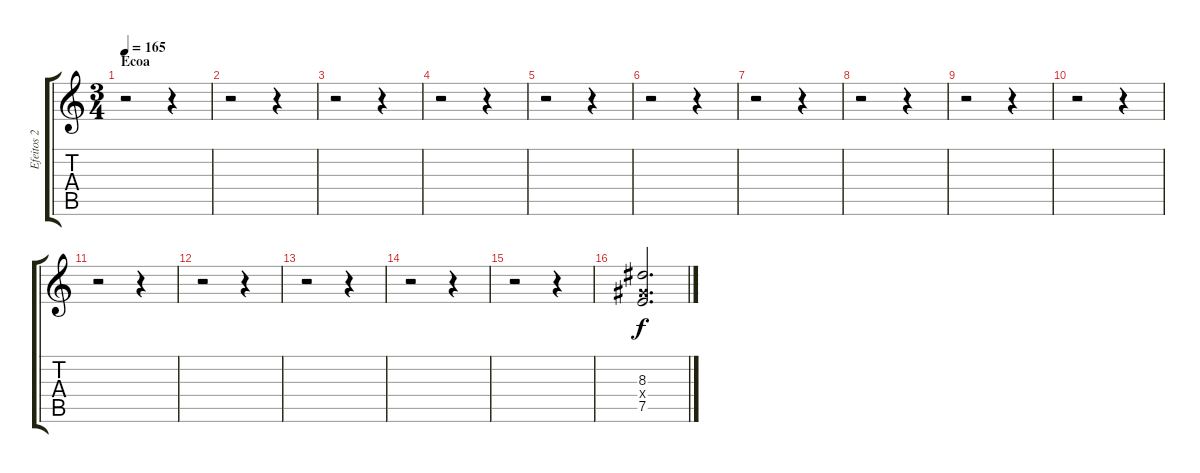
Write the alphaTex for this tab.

\track ("Efeitos 2" "Efeitos 2") {instrument distortionguitar}
\staff {score tabs}
\tuning (E4 B3 G3 D3 A2 E2) {hide}
\ts (3 4)
\section ("" "Ecoa")
\tempo 165
\clef g2
\ks c
r.2{dy fff} r.4 |
r.2 r.4 |
r.2 r.4 |
r.2 r.4 |
r.2 r.4 |
r.2 r.4 |
r.2 r.4 |
r.2 r.4 |
r.2 r.4 |
r.2 r.4 |
r.2 r.4 |
r.2 r.4 |
r.2 r.4 |
r.2 r.4 |
r.2 r.4 |
(8.3 6.4{x} 7.5).2{d dy f volume 10}
